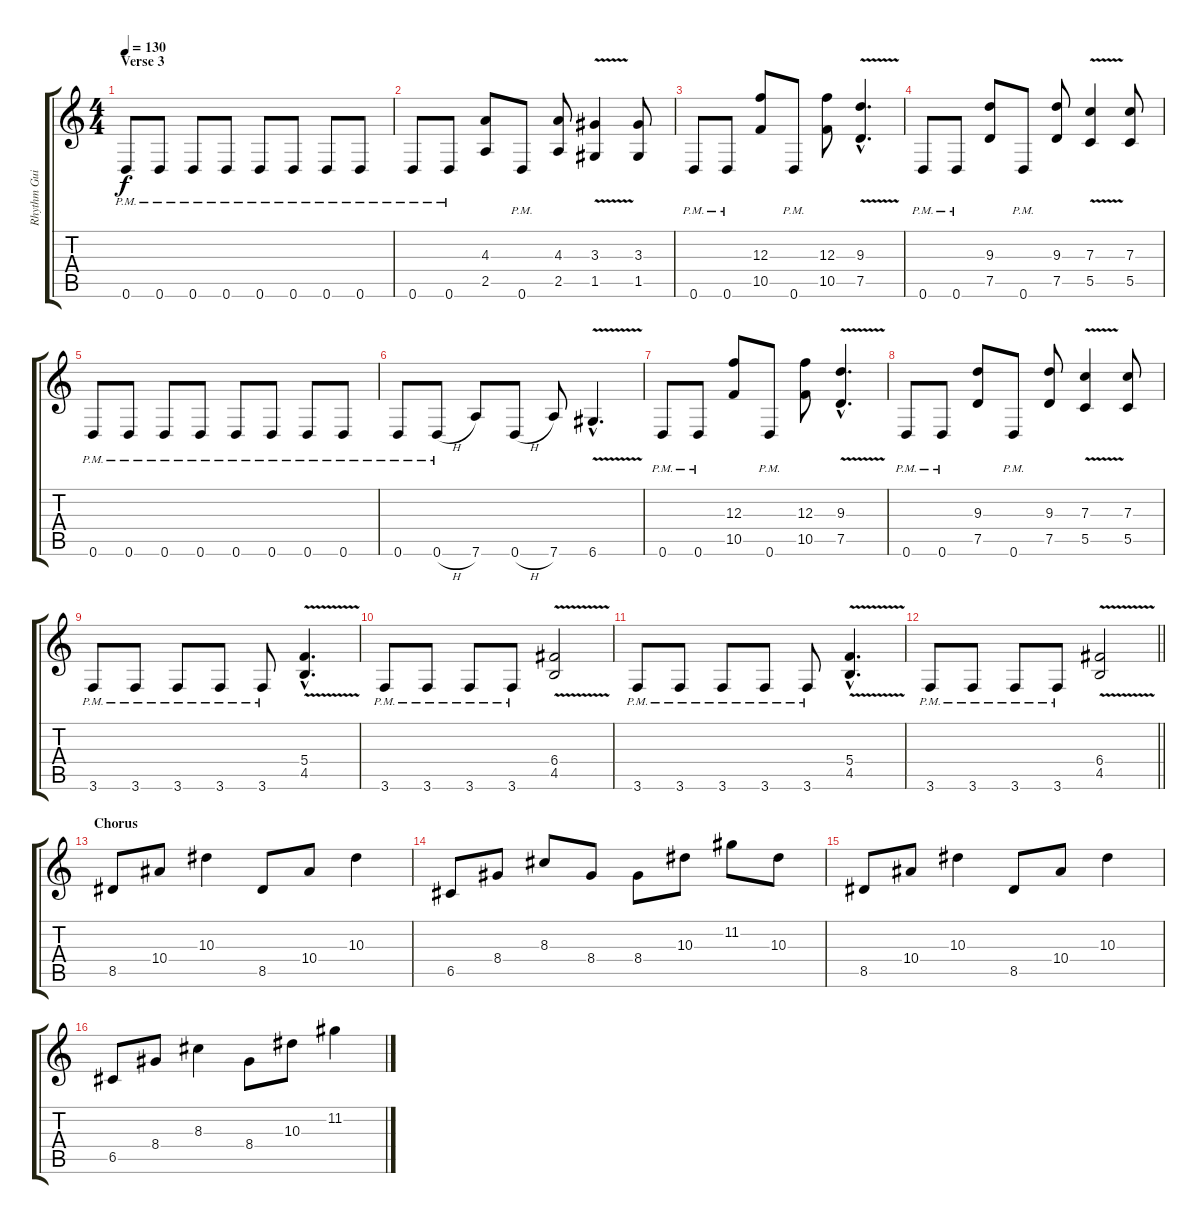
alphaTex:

\track ("Rhythm Guitar - Right" "Rhythm Gui") {instrument overdrivenguitar}
\staff {score tabs}
\tuning (D4 A3 F3 C3 G2 D2) {hide}
\ts (4 4)
\section ("" "Verse 3")
\tempo 130
\clef g2
\ks c
0.6{pm}.8{dy f} 0.6{pm}.8 0.6{pm}.8 0.6{pm}.8 0.6{pm}.8 0.6{pm}.8 0.6{pm}.8 0.6{pm}.8 |
0.6{pm}.8 0.6{pm}.8 (4.3 2.5).8 0.6{pm}.8 (4.3 2.5).8 (3.3 1.5{v}).4 (3.3 1.5).8 |
0.6{pm}.8 0.6{pm}.8 (12.3 10.5).8 0.6{pm}.8 (12.3 10.5).8 (9.3{hac} 7.5{v hac}).4{d} |
0.6{pm}.8 0.6{pm}.8 (9.3 7.5).8 0.6{pm}.8 (9.3 7.5).8 (7.3 5.5{v}).4 (7.3 5.5).8 |
0.6{pm}.8 0.6{pm}.8 0.6{pm}.8 0.6{pm}.8 0.6{pm}.8 0.6{pm}.8 0.6{pm}.8 0.6{pm}.8 |
0.6{pm}.8 0.6{h pm}.8 7.6.8 0.6{h}.8 7.6.8 6.6{v hac}.4{d} |
0.6{pm}.8 0.6{pm}.8 (12.3 10.5).8 0.6{pm}.8 (12.3 10.5).8 (9.3{hac} 7.5{v hac}).4{d} |
0.6{pm}.8 0.6{pm}.8 (9.3 7.5).8 0.6{pm}.8 (9.3 7.5).8 (7.3 5.5{v}).4 (7.3 5.5).8 |
3.6{pm}.8 3.6{pm}.8 3.6{pm}.8 3.6{pm}.8 3.6{pm}.8 (5.4{hac} 4.5{v hac}).4{d} |
3.6{pm}.8 3.6{pm}.8 3.6{pm}.8 3.6{pm}.8 (6.4{v} 4.5).2 |
3.6{pm}.8 3.6{pm}.8 3.6{pm}.8 3.6{pm}.8 3.6{pm}.8 (5.4{hac} 4.5{v hac}).4{d} |
\barLineRight lightlight
3.6{pm}.8 3.6{pm}.8 3.6{pm}.8 3.6{pm}.8 (6.4{v} 4.5).2 |
\section ("" "Chorus")
8.5.8 10.4.8 10.3.4 8.5.8 10.4.8 10.3.4 |
6.5.8 8.4.8 8.3.8 8.4.8 8.4.8 10.3.8 11.2.8 10.3.8 |
8.5.8 10.4.8 10.3.4 8.5.8 10.4.8 10.3.4 |
6.5.8 8.4.8 8.3.4 8.4.8 10.3.8 11.2.4
